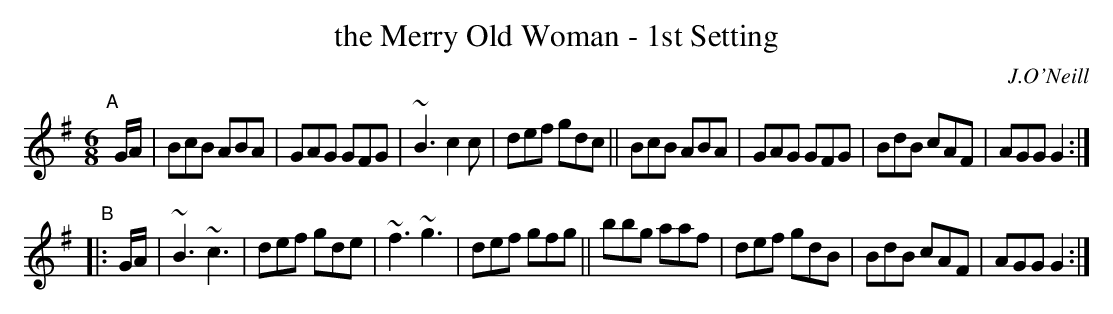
X:1
T: the Merry Old Woman - 1st Setting
O: J.O'Neill
M: 6/8
K: G
"^A"[|] G/A/ |\
BcB ABA | GAG GFG | ~B3 c2c | def gdc ||\
BcB ABA | GAG GFG | BdB cAF | AGG G2 :|
"^B"|: G/A/ |\
~B3 ~c3 | def gde | ~f3 ~g3 | def gfg ||\
bbg aaf | def gdB | BdB cAF | AGG G2 :|
